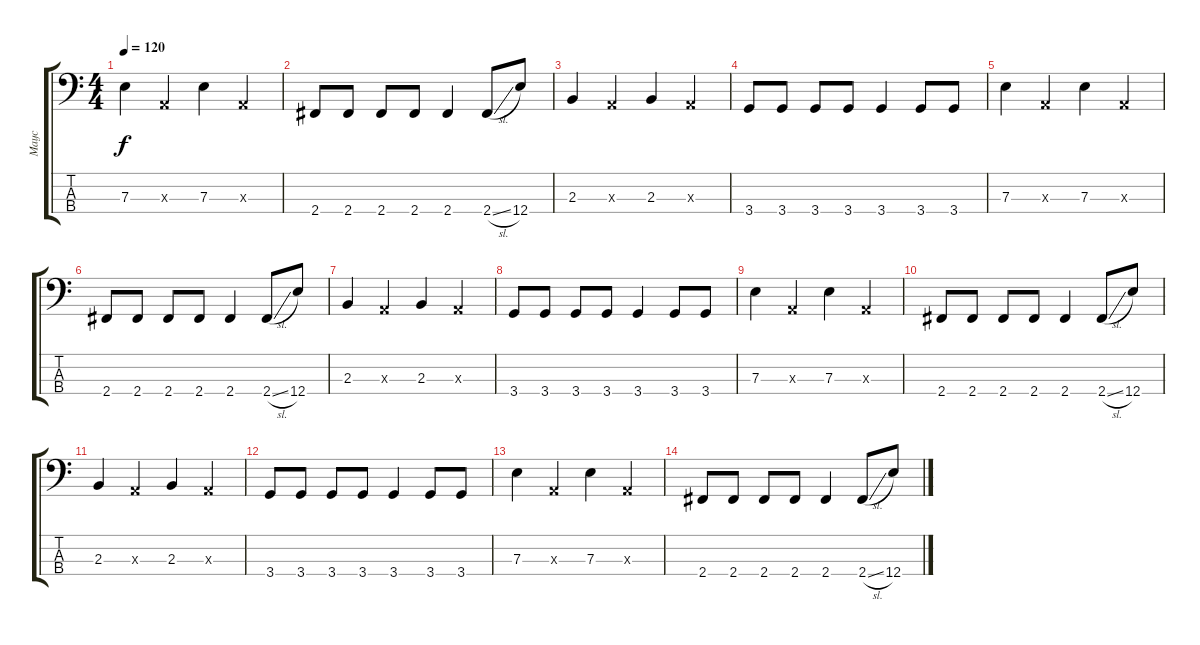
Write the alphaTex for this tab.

\track ("Маус" "Маус") {instrument electricbassfinger}
\staff {score tabs}
\tuning (G2 D2 A1 E1) {hide}
\ts (4 4)
\tempo 120
\clef f4
\ks c
7.3.4{dy f} 0.3{x}.4 7.3.4 0.3{x}.4 |
2.4.8 2.4.8 2.4.8 2.4.8 2.4.4 2.4{sl}.8 12.4.8 |
2.3.4 0.3{x}.4 2.3.4 0.3{x}.4 |
3.4.8 3.4.8 3.4.8 3.4.8 3.4.4 3.4.8 3.4.8 |
7.3.4 0.3{x}.4 7.3.4 0.3{x}.4 |
2.4.8 2.4.8 2.4.8 2.4.8 2.4.4 2.4{sl}.8 12.4.8 |
2.3.4 0.3{x}.4 2.3.4 0.3{x}.4 |
3.4.8 3.4.8 3.4.8 3.4.8 3.4.4 3.4.8 3.4.8 |
7.3.4 0.3{x}.4 7.3.4 0.3{x}.4 |
2.4.8 2.4.8 2.4.8 2.4.8 2.4.4 2.4{sl}.8 12.4.8 |
2.3.4 0.3{x}.4 2.3.4 0.3{x}.4 |
3.4.8 3.4.8 3.4.8 3.4.8 3.4.4 3.4.8 3.4.8 |
7.3.4 0.3{x}.4 7.3.4 0.3{x}.4 |
2.4.8 2.4.8 2.4.8 2.4.8 2.4.4 2.4{sl}.8 12.4.8
